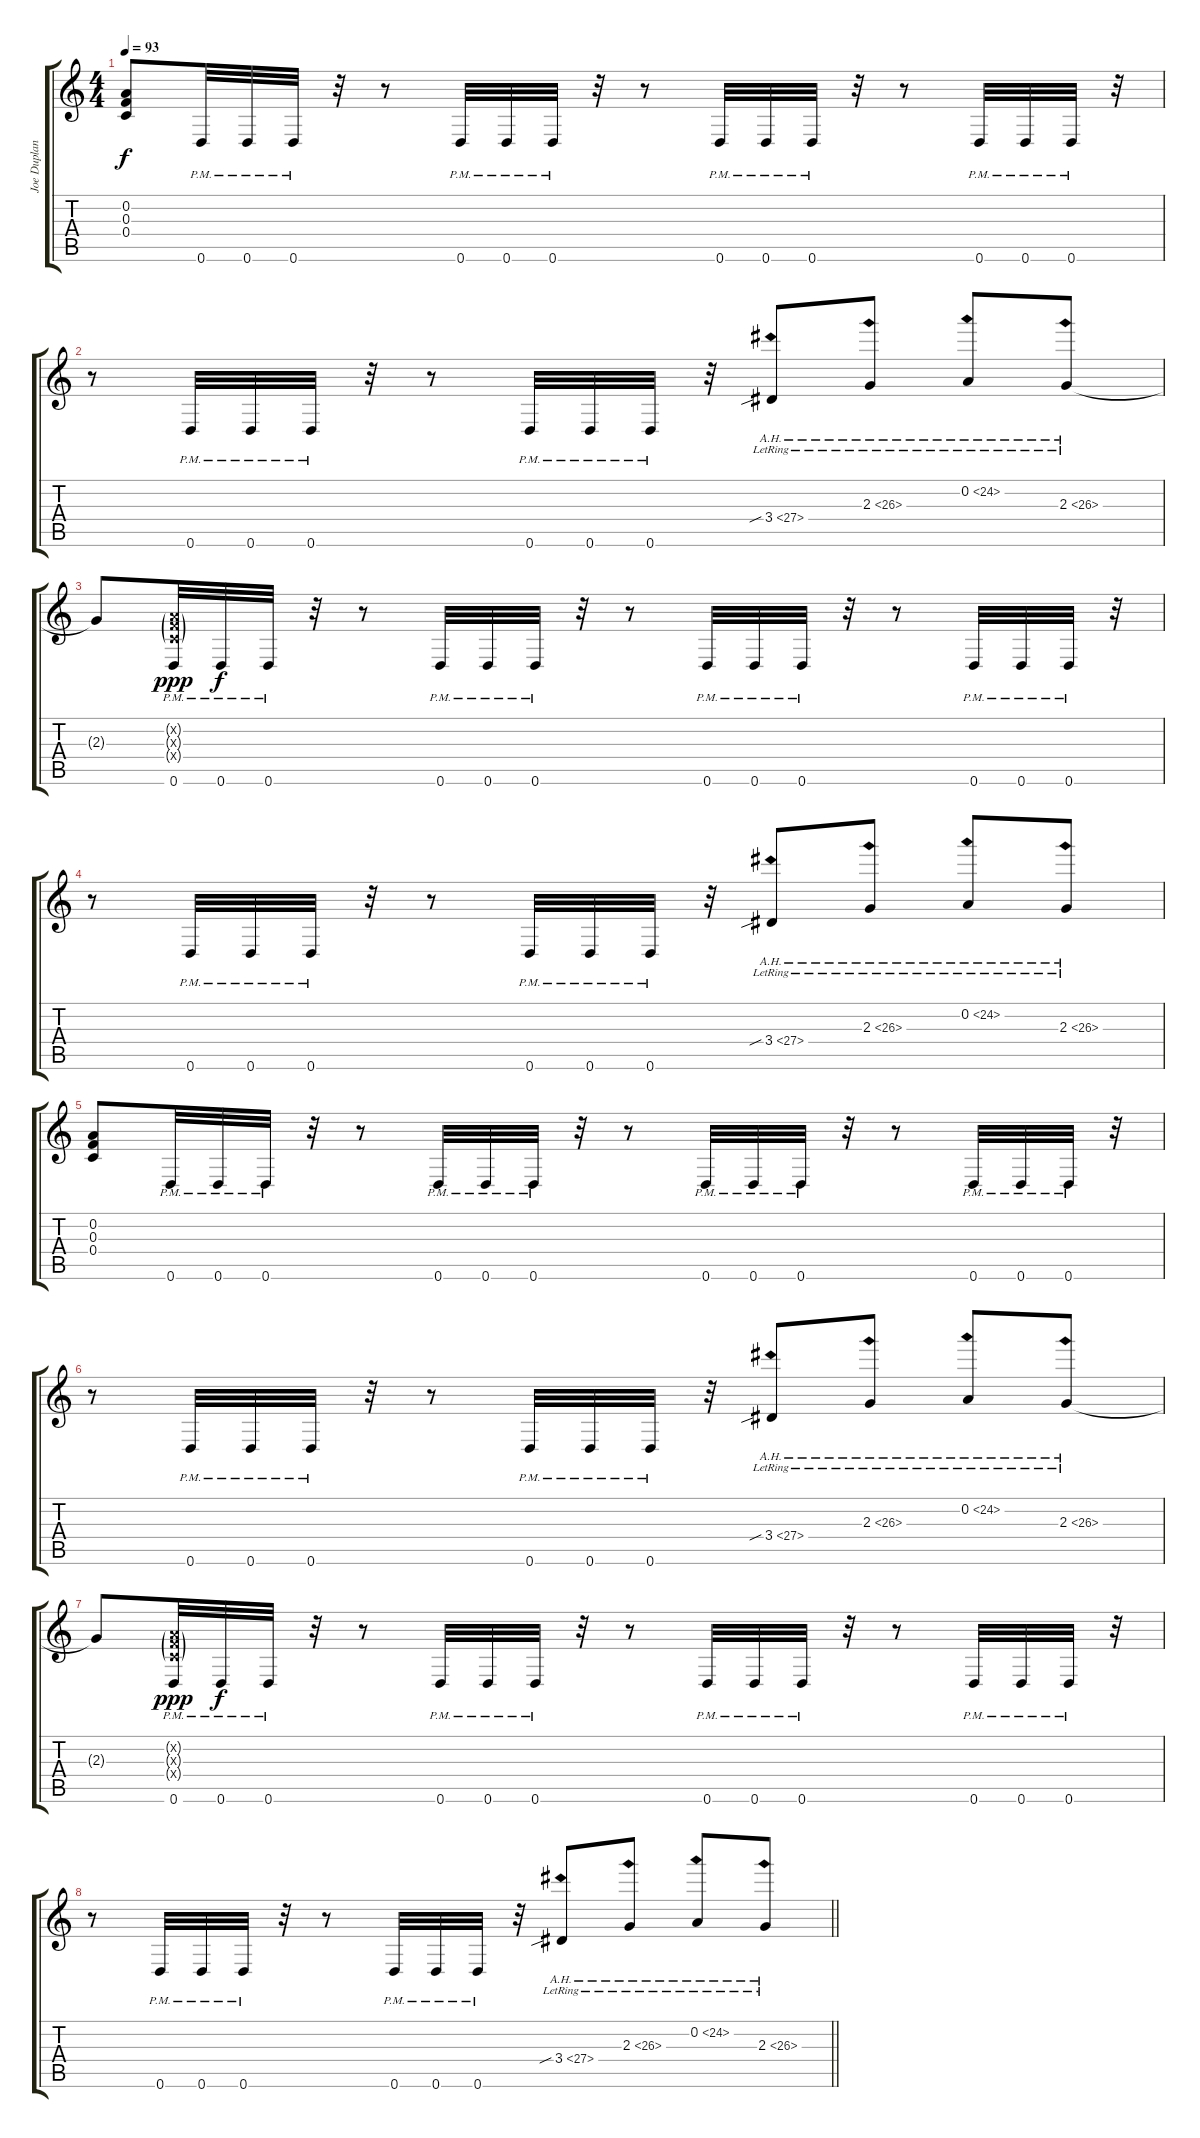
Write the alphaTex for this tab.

\track ("Joe Duplantier" "Joe Duplan") {instrument overdrivenguitar}
\staff {score tabs}
\tuning (D4 A3 F3 C3 G2 D2) {hide}
\ts (4 4)
\tempo 93
\clef g2
\ks c
(0.2 0.3 0.4).8{dy f} 0.6{pm}.32 0.6{pm}.32 0.6{pm}.32 r.32 r.8 0.6{pm}.32 0.6{pm}.32 0.6{pm}.32 r.32 r.8 0.6{pm}.32 0.6{pm}.32 0.6{pm}.32 r.32 r.8 0.6{pm}.32 0.6{pm}.32 0.6{pm}.32 r.32 |
r.8 0.6{pm}.32 0.6{pm}.32 0.6{pm}.32 r.32 r.8 0.6{pm}.32 0.6{pm}.32 0.6{pm}.32 r.32 3.4{ah 24 sib lr}.8 2.3{ah 24 lr}.8 0.2{ah 24 lr}.8 2.3{ah 24 lr}.8 |
2.3{t}.8 (0.2{g x} 0.3{g x} 0.4{g x} 0.6{pm}).32{dy ppp} 0.6{pm}.32{dy f} 0.6{pm}.32 r.32 r.8 0.6{pm}.32 0.6{pm}.32 0.6{pm}.32 r.32 r.8 0.6{pm}.32 0.6{pm}.32 0.6{pm}.32 r.32 r.8 0.6{pm}.32 0.6{pm}.32 0.6{pm}.32 r.32 |
r.8 0.6{pm}.32 0.6{pm}.32 0.6{pm}.32 r.32 r.8 0.6{pm}.32 0.6{pm}.32 0.6{pm}.32 r.32 3.4{ah 24 sib lr}.8 2.3{ah 24 lr}.8 0.2{ah 24 lr}.8 2.3{ah 24 lr}.8 |
(0.2 0.3 0.4).8 0.6{pm}.32 0.6{pm}.32 0.6{pm}.32 r.32 r.8 0.6{pm}.32 0.6{pm}.32 0.6{pm}.32 r.32 r.8 0.6{pm}.32 0.6{pm}.32 0.6{pm}.32 r.32 r.8 0.6{pm}.32 0.6{pm}.32 0.6{pm}.32 r.32 |
r.8 0.6{pm}.32 0.6{pm}.32 0.6{pm}.32 r.32 r.8 0.6{pm}.32 0.6{pm}.32 0.6{pm}.32 r.32 3.4{ah 24 sib lr}.8 2.3{ah 24 lr}.8 0.2{ah 24 lr}.8 2.3{ah 24 lr}.8 |
2.3{t}.8 (0.2{g x} 0.3{g x} 0.4{g x} 0.6{pm}).32{dy ppp} 0.6{pm}.32{dy f} 0.6{pm}.32 r.32 r.8 0.6{pm}.32 0.6{pm}.32 0.6{pm}.32 r.32 r.8 0.6{pm}.32 0.6{pm}.32 0.6{pm}.32 r.32 r.8 0.6{pm}.32 0.6{pm}.32 0.6{pm}.32 r.32 |
\barLineRight lightlight
r.8 0.6{pm}.32 0.6{pm}.32 0.6{pm}.32 r.32 r.8 0.6{pm}.32 0.6{pm}.32 0.6{pm}.32 r.32 3.4{ah 24 sib lr}.8 2.3{ah 24 lr}.8 0.2{ah 24 lr}.8 2.3{ah 24 lr}.8
